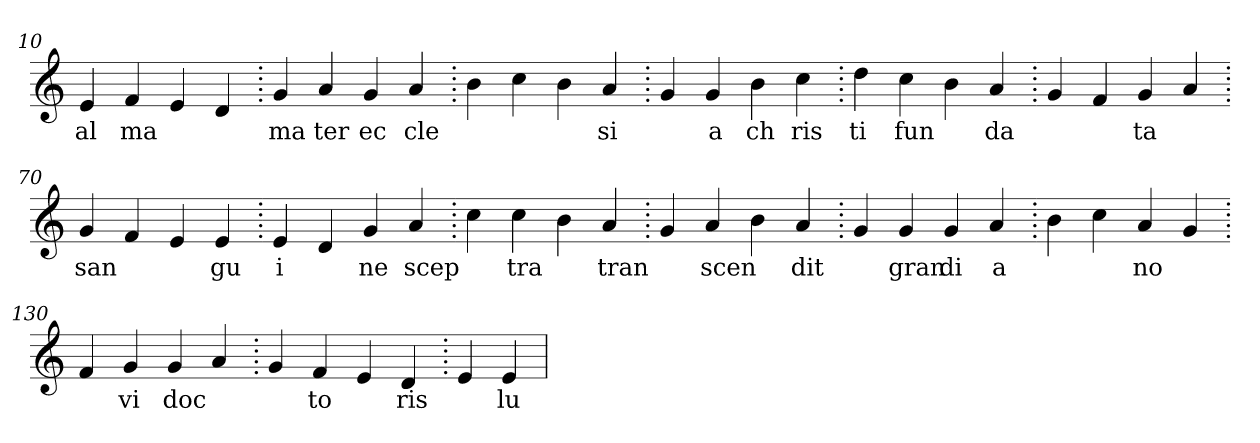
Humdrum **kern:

**kern	**text
*part1	*part1
*staff1	*staff1
*clefG2	*
=10.	=10.
4e	al
4f	ma
4e	.
4d	.
=20.	=20.
4g	ma
4a	ter
4g	ec
4a	cle
=30.	=30.
4b	.
4cc	.
4b	.
4a	si
=40.	=40.
4g	.
4g	a
4b	ch
4cc	ris
=50.	=50.
4dd	ti
4cc	fun
4b	.
4a	da
=60.	=60.
4g	.
4f	.
4g	ta
4a	.
=70.	=70.
4g	san
4f	.
4e	.
4e	gu
=80.	=80.
4e	i
4d	.
4g	ne
4a	scep
=90.	=90.
4cc	.
4cc	tra
4b	.
4a	tran
=100.	=100.
4g	.
4a	scen
4b	.
4a	dit
=110.	=110.
4g	.
4g	gran
4g	di
4a	a
=120.	=120.
4b	.
4cc	.
4a	no
4g	.
=130.	=130.
4f	.
4g	vi
4g	doc
4a	.
=140.	=140.
4g	.
4f	to
4e	.
4d	ris
=150.	=150.
4e	.
4e	lu
=	=
*-	*-
